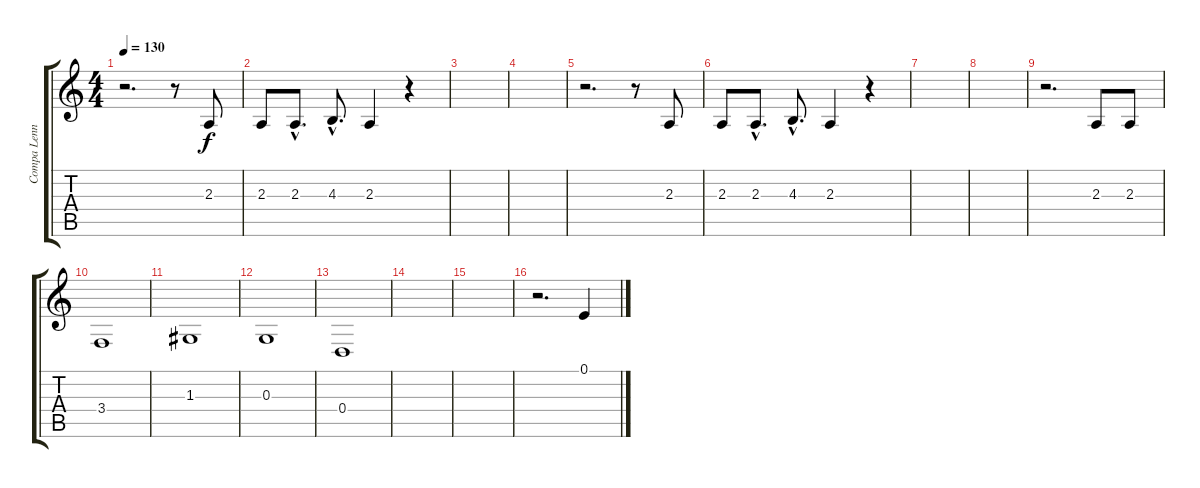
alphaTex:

\track ("Compa Lennon Men" "Compa Lenn") {instrument flute}
\staff {score tabs}
\tuning (E4 B3 G3 D3 A2 E2) {hide}
\ts (4 4)
\tempo 130
\clef g2
\ks c
r.2{d dy f} r.8 2.3.8 |
2.3.8 2.3{hac}.8{d} 4.3{hac}.8{d} 2.3.4 r.4 |
|
|
r.2{d} r.8 2.3.8 |
2.3.8 2.3{hac}.8{d} 4.3{hac}.8{d} 2.3.4 r.4 |
|
|
r.2{d} 2.3.8 2.3.8 |
3.4.1 |
1.3.1 |
0.3.1 |
0.4.1 |
|
|
r.2{d} 0.1.4
